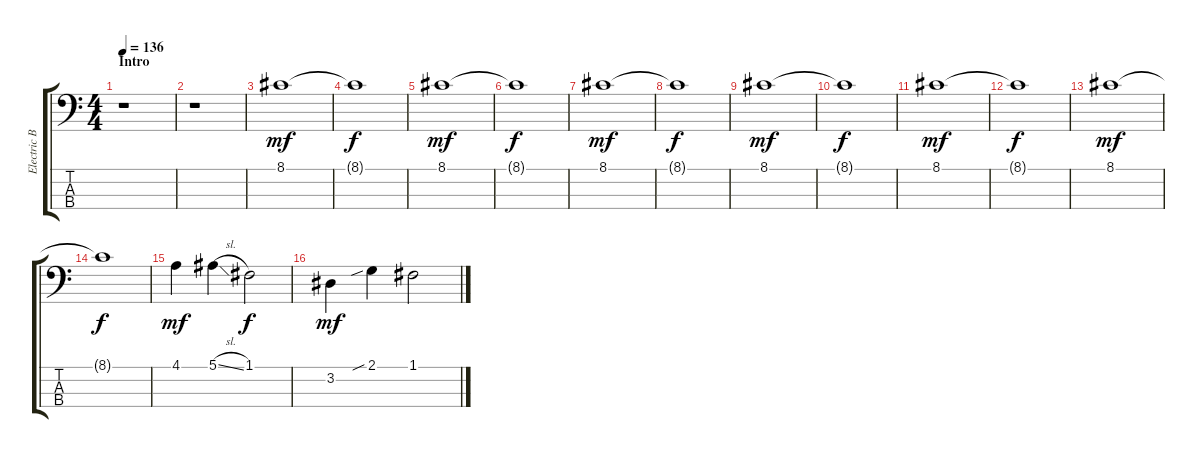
\track ("Electric Bass" "Electric B") {instrument electricbasspick}
\staff {score tabs}
\tuning (F2 C2 G1 D1) {hide}
\ts (4 4)
\section ("" "Intro")
\tempo 136
\clef f4
\ks c
r.1{dy mf instrument electricbasspick} |
r.1 |
8.1.1 |
8.1{t}.1{dy f} |
8.1.1{dy mf} |
8.1{t}.1{dy f} |
8.1.1{dy mf} |
8.1{t}.1{dy f} |
8.1.1{dy mf} |
8.1{t}.1{dy f} |
8.1.1{dy mf} |
8.1{t}.1{dy f} |
8.1.1{dy mf} |
8.1{t}.1{dy f} |
4.1.4{dy mf} 5.1{sl}.4 1.1.2{dy f} |
3.2.4{dy mf} 2.1{sib}.4 1.1.2
